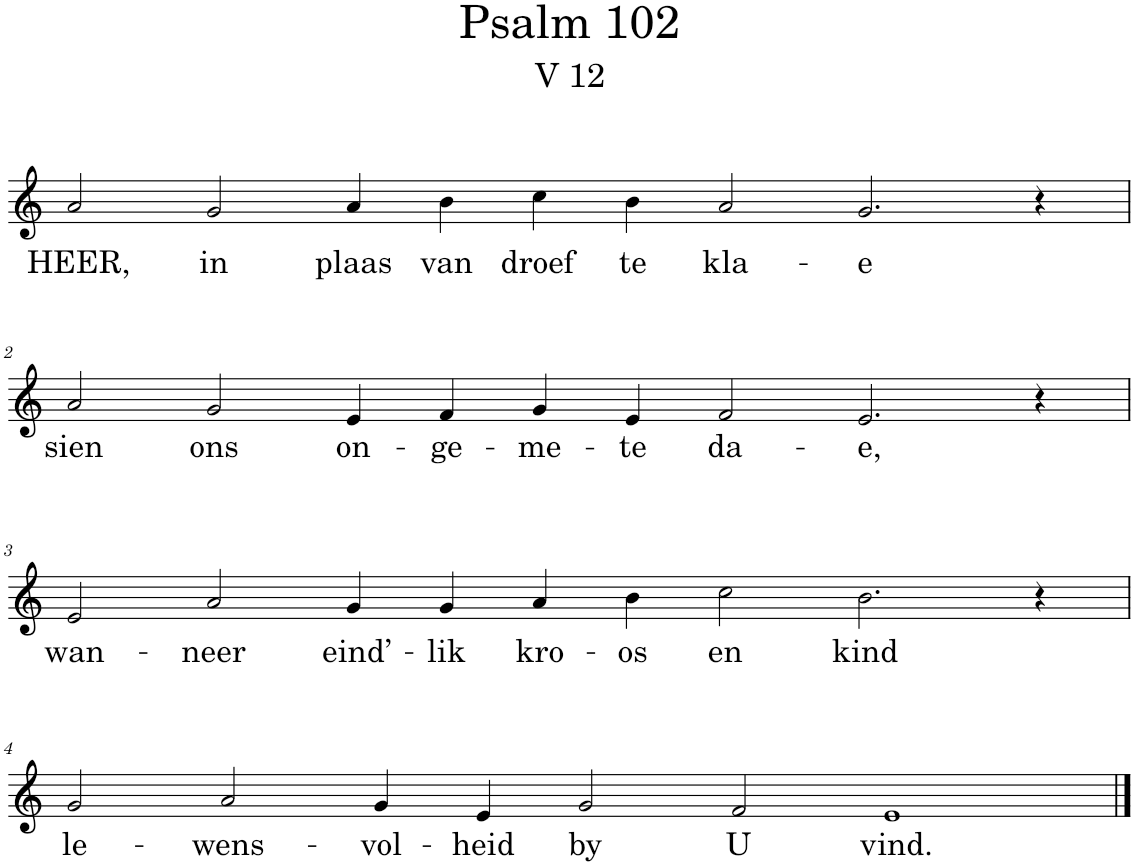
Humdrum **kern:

**kern	**text
*part1	*part1
*staff1	*staff1
*I"Pipe Organ	*
*I'Org.	*
*clefG2	*
*k[]	*
*M14/4	*
=1	=1
!	!LO:LY:b
2a/	HEER,
!	!LO:LY:b
2g/	in
!	!LO:LY:b
4a/	plaas
!	!LO:LY:b
4b\	van
!	!LO:LY:b
4cc\	droef
!	!LO:LY:b
4b\	te
!	!LO:LY:b
2a/	kla-
!	!LO:LY:b
2.g/	-e
4r	.
!!LO:LB:g=z
=2	=2
!	!LO:LY:b
2a/	sien
!	!LO:LY:b
2g/	ons
!	!LO:LY:b
4e/	on-
!	!LO:LY:b
4f/	-ge-
!	!LO:LY:b
4g/	-me-
!	!LO:LY:b
4e/	-te
!	!LO:LY:b
2f/	da-
!	!LO:LY:b
2.e/	-e,
4r	.
!!LO:LB:g=z
=3	=3
!	!LO:LY:b
2e/	wan-
!	!LO:LY:b
2a/	-neer
!	!LO:LY:b
4g/	eind’-
!	!LO:LY:b
4g/	-lik
!	!LO:LY:b
4a/	kro-
!	!LO:LY:b
4b\	-os
!	!LO:LY:b
2cc\	en
!	!LO:LY:b
2.b\	kind
4r	.
!!LO:LB:g=z
=4	=4
!	!LO:LY:b
2g/	le-
!	!LO:LY:b
2a/	-wens-
!	!LO:LY:b
4g/	-vol-
!	!LO:LY:b
4e/	-heid
!	!LO:LY:b
2g/	by
!	!LO:LY:b
2f/	U
!	!LO:LY:b
1e	vind.
==	==
*-	*-
